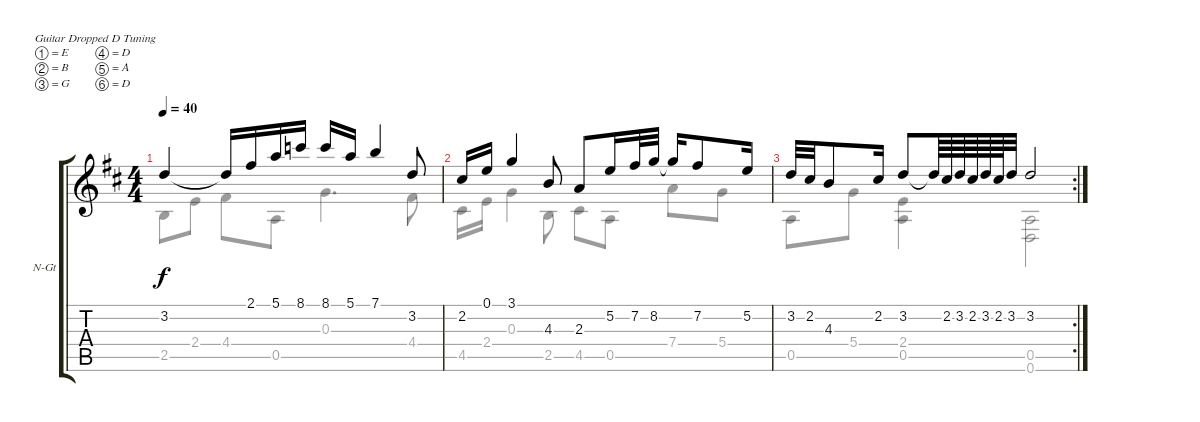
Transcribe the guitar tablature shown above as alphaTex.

\bracketExtendMode groupsimilarinstruments
\firstSystemTrackNameOrientation horizontal
\otherSystemsTrackNameOrientation horizontal
\track ("Untitled" "N-Gt") {instrument acousticguitarnylon}
\staff {score tabs}
\tuning (E4 B3 G3 D3 A2 D2)
\voice
\ts (4 4)
\tempo 40
\clef g2
\ks d
3.2.4{dy f} 3.2{t}.16 2.1.16 5.1.16 8.1.16 8.1.16 5.1.16 7.1.4 3.2.8 |
2.2.16 0.1.16 3.1.4 4.3.8 2.3.8 5.2.16 7.2.32 8.2.32 8.2{t}.16 7.2.8 5.2.16 |
\rc 2
3.2.32 2.2.32 4.3.8 2.2.16 3.2.8 3.2{t}.64 2.2.64 3.2.64 2.2.64 3.2.64 2.2.64 3.2.32 3.2.2
\voice
\clef g2
\ottava regular
\simile none
\ks d
2.5.8{dy f} 2.4.8 4.4.8 0.5.8 0.3.4{d} 4.4.8 |
4.5.16 2.4.16 0.3.4 2.5.8 4.5.8 0.5.8 7.4.8 5.4.8 |
0.5.8 5.4.8 (2.4 0.5).4 (0.5 0.6).2
